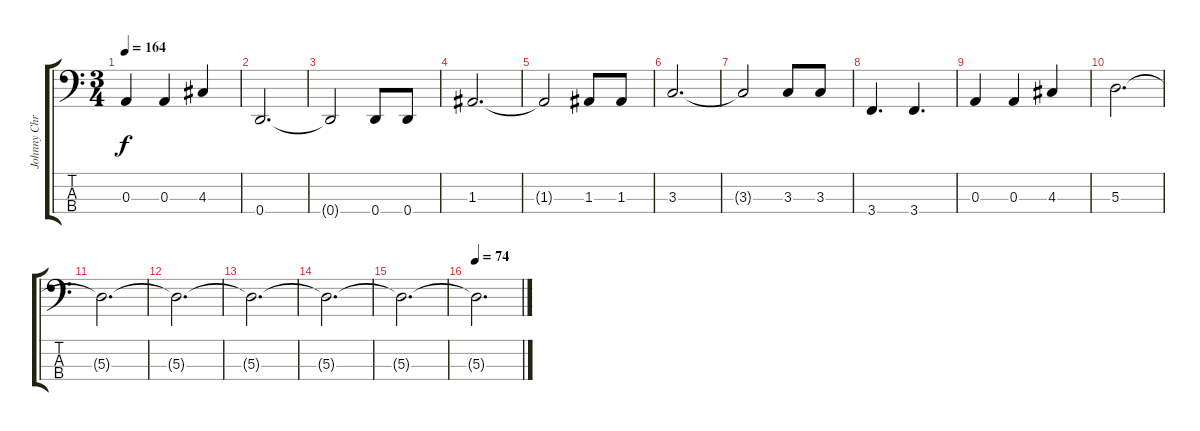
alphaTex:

\track ("Johnny Christ (Bass)" "Johnny Chr") {instrument electricbasspick}
\staff {score tabs}
\tuning (G2 D2 A1 D1) {hide}
\ts (3 4)
\tempo 164
\clef f4
\ks c
0.3.4{dy f} 0.3.4 4.3.4 |
0.4.2{d} |
0.4{t}.2 0.4.8 0.4.8 |
1.3.2{d} |
1.3{t}.2 1.3.8 1.3.8 |
3.3.2{d} |
3.3{t}.2 3.3.8 3.3.8 |
3.4.4{d} 3.4.4{d} |
0.3.4 0.3.4 4.3.4 |
5.3.2{d} |
5.3{t}.2{d} |
5.3{t}.2{d} |
5.3{t}.2{d} |
5.3{t}.2{d} |
5.3{t}.2{d} |
\tempo 74
5.3{t}.2{d}
